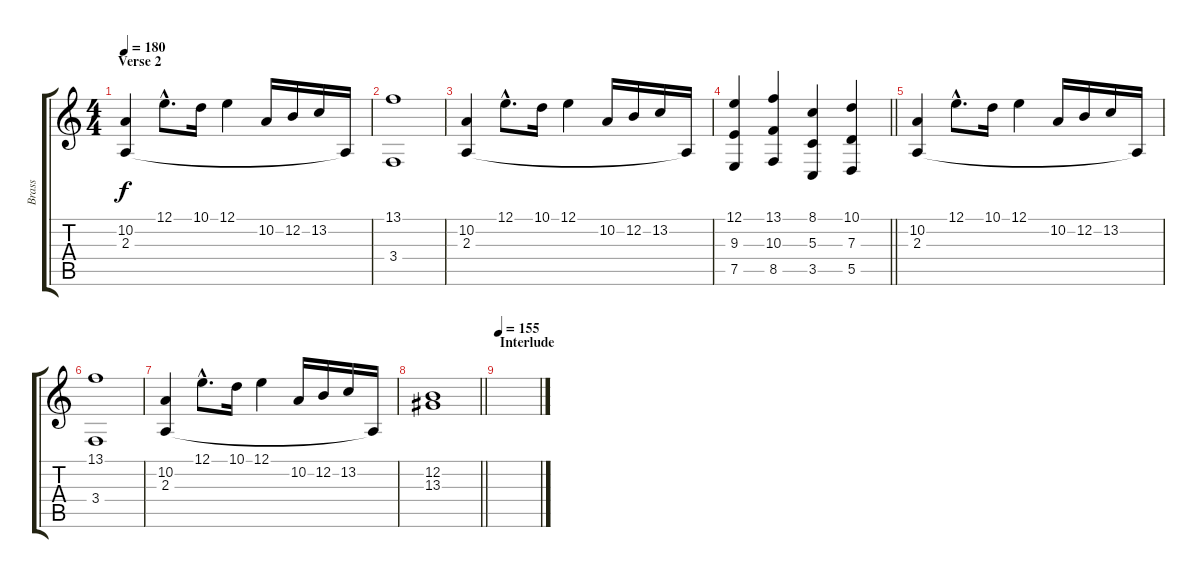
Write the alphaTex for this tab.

\track ("Brass" "Brass") {instrument brasssection}
\staff {score tabs}
\tuning (E4 B3 G3 D3 A2 E2) {hide}
\ts (4 4)
\section ("" "Verse 2")
\tempo 180
\clef g2
\ks c
(10.2 2.3).4{dy f} 12.1{hac}.8{d} 10.1.16 12.1.4 10.2.16 12.2.16 13.2.16 2.3{t}.16 |
(13.1 3.4).1 |
(10.2 2.3).4 12.1{hac}.8{d} 10.1.16 12.1.4 10.2.16 12.2.16 13.2.16 2.3{t}.16 |
\barLineRight lightlight
(12.1 9.3 7.5).4 (13.1 10.3 8.5).4 (8.1 5.3 3.5).4 (10.1 7.3 5.5).4 |
(10.2 2.3).4 12.1{hac}.8{d} 10.1.16 12.1.4 10.2.16 12.2.16 13.2.16 2.3{t}.16 |
(13.1 3.4).1 |
(10.2 2.3).4 12.1{hac}.8{d} 10.1.16 12.1.4 10.2.16 12.2.16 13.2.16 2.3{t}.16 |
\barLineRight lightlight
(12.2 13.3).1 |
\section ("" "Interlude")
\tempo 155
